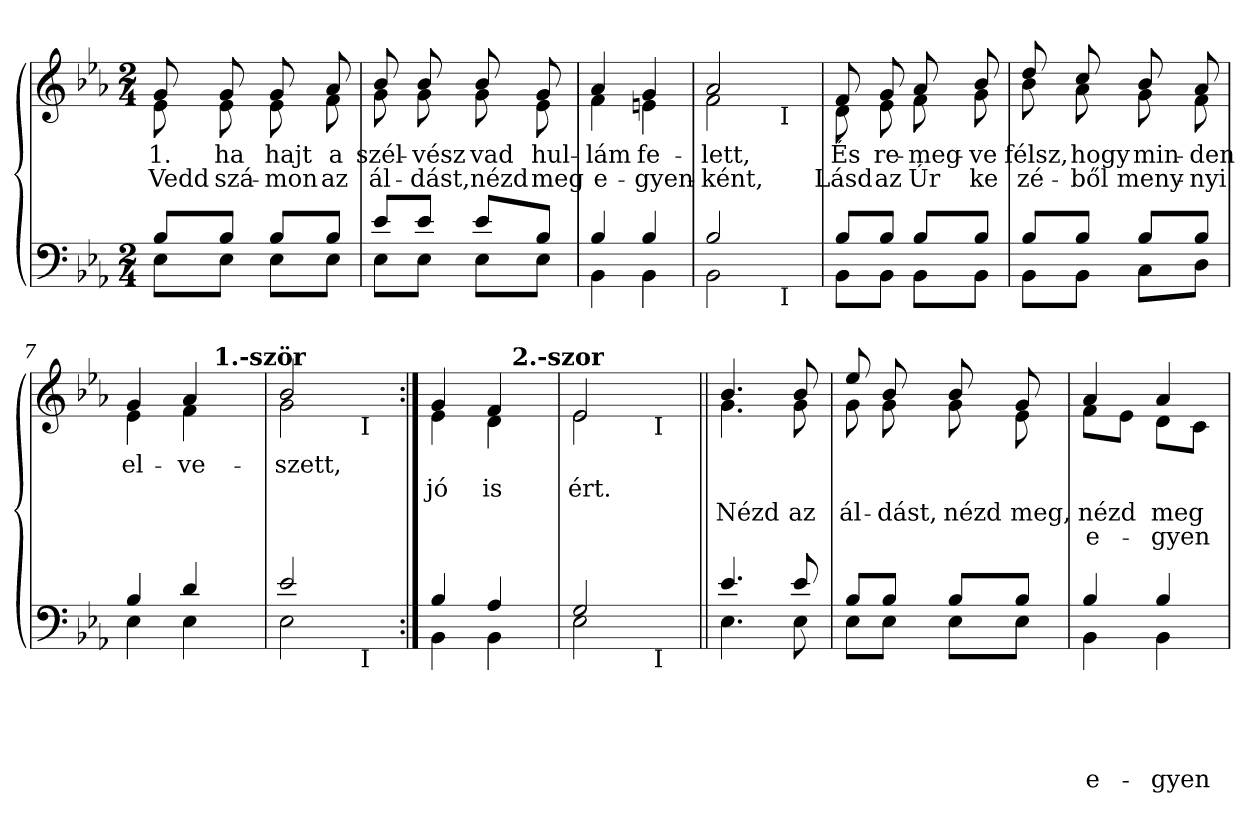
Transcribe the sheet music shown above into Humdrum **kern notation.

**kern	**text	**text	**text	**text	**text	**kern	**text	**text	**text	**text
*part2	*part2	*part2	*part2	*part2	*part2	*part1	*part1	*part1	*part1	*part1
*staff2	*staff2	*staff2	*staff2	*staff2	*staff2	*staff1	*staff1	*staff1	*staff1	*staff1
*clefF4	*	*	*	*	*	*clefG2	*	*	*	*
*k[b-e-a-]	*	*	*	*	*	*k[b-e-a-]	*	*	*	*
*E-:	*	*	*	*	*	*E-:	*	*	*	*
*M2/4	*	*	*	*	*	*M2/4	*	*	*	*
=1	=1	=1	=1	=1	=1	=1	=1	=1	=1	=1
*^	*	*	*	*	*	*	*	*	*	*
!	!	!	!	!	!	!	!LO:TX:a:B:t=Con moto	!	!	!	!
!	!	!	!	!	!	!	!	!LO:LY:b	!LO:LY:b	!	!
*	*	*	*	*	*	*	*^	*	*	*	*
8B-/L	8E-\L	.	.	.	.	.	8g/	8e-\	1.	Vedd	.	.
!	!	!	!	!	!	!	!	!	!LO:LY:b	!LO:LY:b	!	!
8B-/J	8E-\J	.	.	.	.	.	8g/	8e-\	-ha	szá-	.	.
!	!	!	!	!	!	!	!	!	!LO:LY:b	!LO:LY:b	!	!
8B-/L	8E-\L	.	.	.	.	.	8g/	8e-\	hajt	-mon	.	.
!	!	!	!	!	!	!	!	!	!LO:LY:b	!LO:LY:b	!	!
8B-/J	8E-\J	.	.	.	.	.	8a-/	8f\	a	az	.	.
=2	=2	=2	=2	=2	=2	=2	=2	=2	=2	=2	=2	=2
!	!	!	!	!	!	!	!	!	!LO:LY:b	!LO:LY:b	!	!
8e-/L	8E-\L	.	.	.	.	.	8b-/	8g\	szél-	ál-	.	.
!	!	!	!	!	!	!	!	!	!LO:LY:b	!LO:LY:b	!	!
8e-/J	8E-\J	.	.	.	.	.	8b-/	8g\	-vész	-dást,	.	.
!	!	!	!	!	!	!	!	!	!LO:LY:b	!LO:LY:b	!	!
8e-/L	8E-\L	.	.	.	.	.	8b-/	8g\	vad	nézd	.	.
!	!	!	!	!	!	!	!	!	!LO:LY:b	!LO:LY:b	!	!
8B-/J	8E-\J	.	.	.	.	.	8g/	8e-\	hul-	meg	.	.
=3	=3	=3	=3	=3	=3	=3	=3	=3	=3	=3	=3	=3
!	!	!	!	!	!	!	!	!	!LO:LY:b	!LO:LY:b	!	!
4B-/	4BB-\	.	.	.	.	.	4a-/	4f\	-lám	e-	.	.
!	!	!	!	!	!	!	!	!	!LO:LY:b	!LO:LY:b	!	!
4B-/	4BB-\	.	.	.	.	.	4g/	4en\	fe-	-gyen-	.	.
*	*	*	*	*	*	*	*v	*v	*	*	*	*
=4	=4	=4	=4	=4	=4	=4	=4	=4	=4	=4	=4
*	*	*	*	*	*	*	*^	*	*	*	*
!	!	!	!	!	!	!	!	!	!LO:LY:b	!LO:LY:b	!	!
*	*^	*	*	*	*	*	*	*^	*	*	*	*
2B-/	2BB-\	4ryy	.	.	.	.	.	2a-/	2f\	4ryy	-lett,	-ként,	.	.
.	.	16ryy	.	.	.	.	.	.	.	16ryy	.	.	.	.
!	!	!	!	!	!	!	!	!	!	!LO:TX:b:t=I	!	!	!	!
!	!	!LO:TX:b:t=I	!	!	!	!	!	!	!	!	!	!	!	!
.	.	8.ryy	.	.	.	.	.	.	.	8.ryy	.	.	.	.
*	*v	*v	*	*	*	*	*	*	*	*	*	*	*	*
*	*	*	*	*	*	*	*v	*v	*v	*	*	*	*
=5	=5	=5	=5	=5	=5	=5	=5	=5	=5	=5	=5
*	*^	*	*	*	*	*	*^	*	*	*	*
*	*	*	*	*	*	*	*	*	*^	*	*	*	*
!	!	!	!	!	!	!	!	!	!	!	!LO:LY:b	!LO:LY:b	!	!
*	*v	*v	*	*	*	*	*	*	*	*	*	*	*	*
*	*	*	*	*	*	*	*	*v	*v	*	*	*	*
8B-/L	8BB-\L	.	.	.	.	.	8f/	8d\	És	Lásd	.	.
!	!	!	!	!	!	!	!	!	!LO:LY:b	!LO:LY:b	!	!
8B-/J	8BB-\J	.	.	.	.	.	8g/	8e-\	re-	az	.	.
!	!	!	!	!	!	!	!	!	!LO:LY:b	!LO:LY:b	!	!
8B-/L	8BB-\L	.	.	.	.	.	8a-/	8f\	-meg-	Úr	.	.
!	!	!	!	!	!	!	!	!	!LO:LY:b	!LO:LY:b	!	!
8B-/J	8BB-\J	.	.	.	.	.	8b-/	8g\	-ve	ke­	.	.
!!LO:LB:g=z	!!
=6	=6	=6	=6	=6	=6	=6	=6	=6	=6	=6	=6	=6
!	!	!	!	!	!	!	!	!	!LO:LY:b	!LO:LY:b	!	!
8B-/L	8BB-\L	.	.	.	.	.	8dd/	8b-\	félsz,	zé-	.	.
!	!	!	!	!	!	!	!	!	!LO:LY:b	!LO:LY:b	!	!
8B-/J	8BB-\J	.	.	.	.	.	8cc/	8a-\	hogy	-ből	.	.
!	!	!	!	!	!	!	!	!	!LO:LY:b	!LO:LY:b	!	!
8B-/L	8C\L	.	.	.	.	.	8b-/	8g\	min-	meny-	.	.
!	!	!	!	!	!	!	!	!	!LO:LY:b	!LO:LY:b	!	!
8B-/J	8D\J	.	.	.	.	.	8a-/	8f\	-den	-nyi	.	.
*	*	*	*	*	*	*	*v	*v	*	*	*	*
=7	=7	=7	=7	=7	=7	=7	=7	=7	=7	=7	=7
*	*	*	*	*	*	*	*^	*	*	*	*
!	!	!	!	!	!	!	!	!	!LO:LY:b	!	!	!
*	*	*	*	*	*	*	*	*^	*	*	*	*
4B-/	4E-\	.	.	.	.	.	4g/	4e-\	4ryy	el-	.	.	.
!	!	!	!	!	!	!	!	!	!	!LO:LY:b	!	!	!
4d/	4E-\	.	.	.	.	.	4a-/	4f\	16.ryy	-ve-	.	.	.
!	!	!	!	!	!	!	!	!	!LO:TX:a:B:t=1.-ször	!	!	!	!
.	.	.	.	.	.	.	.	.	8ryy	.	.	.	.
.	.	.	.	.	.	.	.	.	32ryy	.	.	.	.
=8	=8	=8	=8	=8	=8	=8	=8	=8	=8	=8	=8	=8	=8
!	!	!	!	!	!	!	!	!	!	!LO:LY:b	!	!	!
*	*^	*	*	*	*	*	*	*	*	*	*	*	*
2e-/	2E-\	4ryy	.	.	.	.	.	2b-/	2g\	4ryy	-szett,	.	.	.
.	.	16ryy	.	.	.	.	.	.	.	16ryy	.	.	.	.
!	!	!	!	!	!	!	!	!	!	!LO:TX:b:t=I	!	!	!	!
!	!	!LO:TX:b:t=I	!	!	!	!	!	!	!	!	!	!	!	!
.	.	8.ryy	.	.	.	.	.	.	.	8.ryy	.	.	.	.
*	*v	*v	*	*	*	*	*	*	*	*	*	*	*	*
=9:|!	=9:|!	=9:|!	=9:|!	=9:|!	=9:|!	=9:|!	=9:|!	=9:|!	=9:|!	=9:|!	=9:|!	=9:|!	=9:|!
*	*^	*	*	*	*	*	*	*	*	*	*	*	*
!	!	!	!	!	!	!	!	!	!	!	!	!LO:LY:b	!	!
*	*v	*v	*	*	*	*	*	*	*	*	*	*	*	*
4B-/	4BB-\	.	.	.	.	.	4g/	4e-\	4ryy	.	jó	.	.
!	!	!	!	!	!	!	!	!	!	!	!LO:LY:b	!	!
4A-/	4BB-\	.	.	.	.	.	4f/	4d\	16ryy	.	is	.	.
!	!	!	!	!	!	!	!	!	!LO:TX:a:B:t=2.-szor	!	!	!	!
.	.	.	.	.	.	.	.	.	8.ryy	.	.	.	.
=10	=10	=10	=10	=10	=10	=10	=10	=10	=10	=10	=10	=10	=10
!	!	!	!	!	!	!	!	!	!	!	!LO:LY:b	!	!
*	*^	*	*	*	*	*	*	*	*	*	*	*	*
2G/	2E-\	4ryy	.	.	.	.	.	2e-/	2e-\	4ryy	.	ért.	.	.
.	.	16ryy	.	.	.	.	.	.	.	16ryy	.	.	.	.
!	!	!	!	!	!	!	!	!	!	!LO:TX:b:t=I	!	!	!	!
!	!	!LO:TX:b:t=I	!	!	!	!	!	!	!	!	!	!	!	!
.	.	8.ryy	.	.	.	.	.	.	.	8.ryy	.	.	.	.
*	*v	*v	*	*	*	*	*	*	*	*	*	*	*	*
*	*	*	*	*	*	*	*v	*v	*v	*	*	*	*
=11||	=11||	=11||	=11||	=11||	=11||	=11||	=11||	=11||	=11||	=11||	=11||
*	*^	*	*	*	*	*	*^	*	*	*	*
*	*	*	*	*	*	*	*	*	*^	*	*	*	*
!	!	!	!	!	!	!	!	!	!	!	!	!	!LO:LY:b	!
*	*v	*v	*	*	*	*	*	*	*	*	*	*	*	*
*	*	*	*	*	*	*	*	*v	*v	*	*	*	*
4.e-/	4.E-\	.	.	.	.	.	4.b-/	4.g\	.	.	Nézd	.
!	!	!	!	!	!	!	!	!	!	!	!LO:LY:b	!
8e-/	8E-\	.	.	.	.	.	8b-/	8g\	.	.	az	.
=12	=12	=12	=12	=12	=12	=12	=12	=12	=12	=12	=12	=12
!	!	!	!	!	!	!	!	!	!	!	!LO:LY:b	!
8B-/L	8E-\L	.	.	.	.	.	8ee-/	8g\	.	.	ál-	.
!	!	!	!	!	!	!	!	!	!	!	!LO:LY:b	!
8B-/J	8E-\J	.	.	.	.	.	8b-/	8g\	.	.	-dást,	.
!	!	!	!	!	!	!	!	!	!	!	!LO:LY:b	!
8B-/L	8E-\L	.	.	.	.	.	8b-/	8g\	.	.	nézd	.
!	!	!	!	!	!	!	!	!	!	!	!LO:LY:b	!
8B-/J	8E-\J	.	.	.	.	.	8g/	8e-\	.	.	meg,	.
!!LO:LB:g=z	!!
=13	=13	=13	=13	=13	=13	=13	=13	=13	=13	=13	=13	=13
!	!	!	!	!	!	!LO:LY:b	!	!	!	!	!	!
!	!	!	!	!	!	!	!	!	!	!	!LO:LY:b	!LO:LY:b
4B-/	4BB-\	.	.	.	.	e-	4a-/	8f\L	.	.	nézd	e-
.	.	.	.	.	.	.	.	8e-\J	.	.	.	.
!	!	!	!	!	!	!LO:LY:b	!	!	!	!	!	!
!	!	!	!	!	!	!	!	!	!	!	!LO:LY:b	!LO:LY:b
4B-/	4BB-\	.	.	.	.	-gyen-	4a-/	8d\L	.	.	meg	-gyen-
.	.	.	.	.	.	.	.	8c\J	.	.	.	.
*v	*v	*	*	*	*	*	*	*	*	*	*	*
*	*	*	*	*	*	*v	*v	*	*	*	*
=	=	=	=	=	=	=	=	=	=	=
*-	*-	*-	*-	*-	*-	*-	*-	*-	*-	*-
